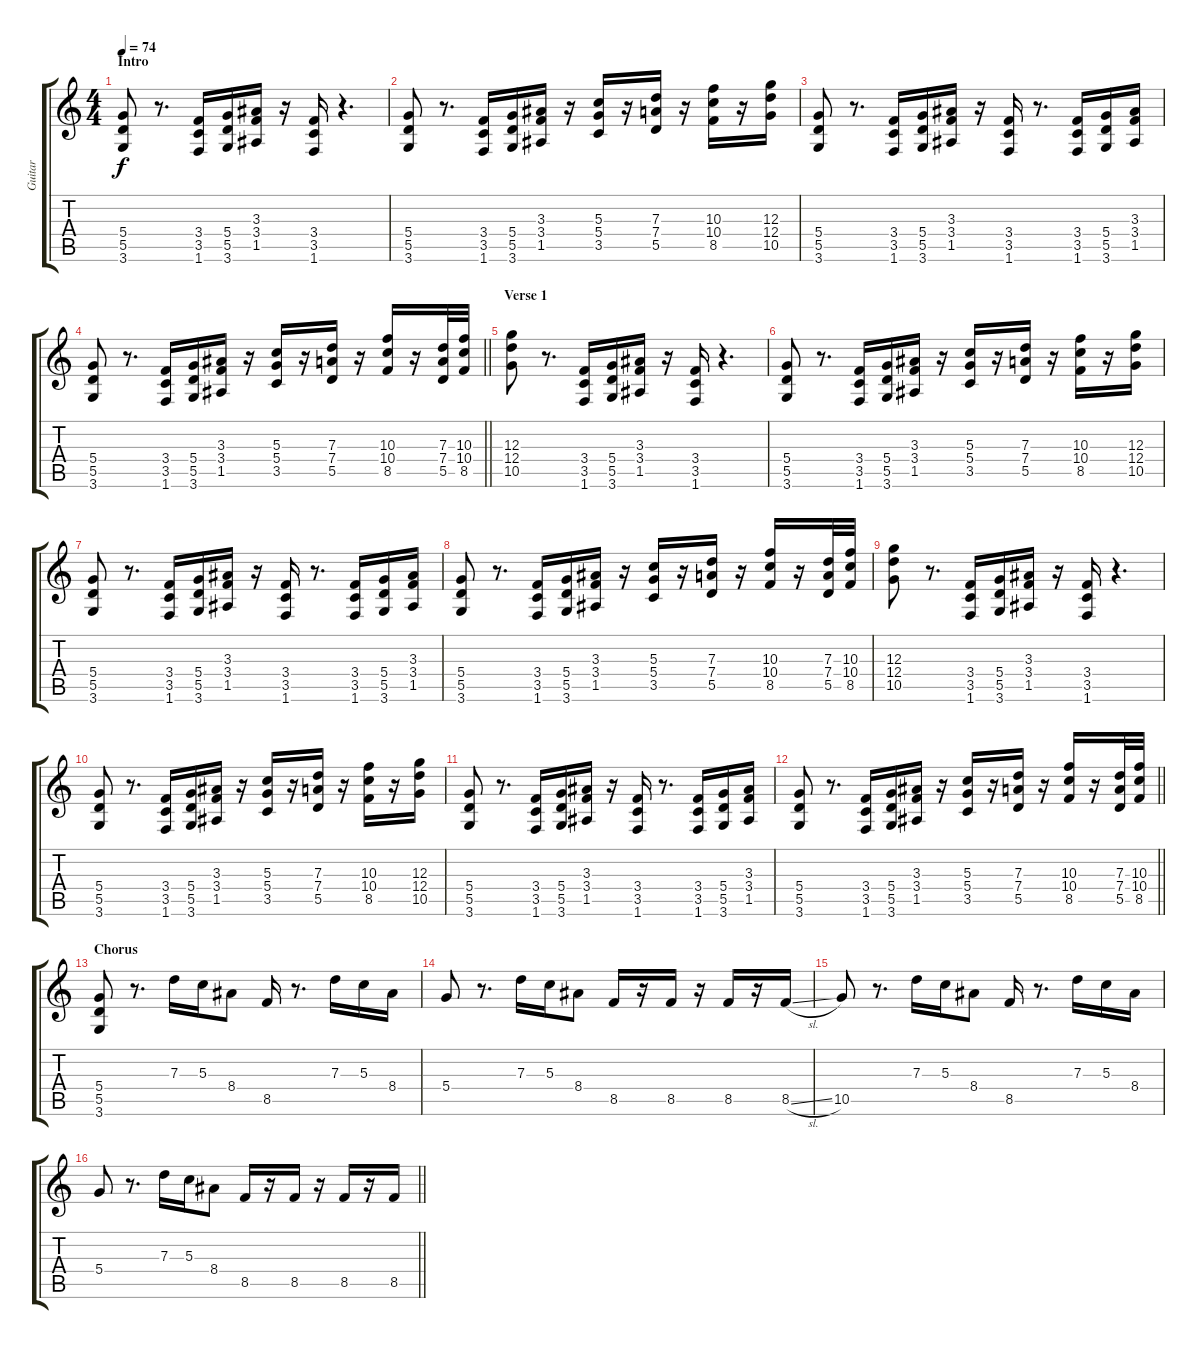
\track ("Guitar" "Guitar") {instrument distortionguitar}
\staff {score tabs}
\tuning (E4 B3 G3 D3 A2 E2) {hide}
\ts (4 4)
\section ("" "Intro")
\tempo 74
\clef g2
\ks c
(5.4 5.5 3.6).8{dy f instrument distortionguitar} r.8{d} (3.4 3.5 1.6).16 (5.4 5.5 3.6).16 (3.3 3.4 1.5).16 r.16 (3.4 3.5 1.6).16 r.4{d} |
(5.4 5.5 3.6).8 r.8{d} (3.4 3.5 1.6).16 (5.4 5.5 3.6).16 (3.3 3.4 1.5).16 r.16 (5.3 5.4 3.5).16 r.16 (7.3 7.4 5.5).16 r.16 (10.3 10.4 8.5).16 r.16 (12.3 12.4 10.5).16 |
(5.4 5.5 3.6).8 r.8{d} (3.4 3.5 1.6).16 (5.4 5.5 3.6).16 (3.3 3.4 1.5).16 r.16 (3.4 3.5 1.6).16 r.8{d} (3.4 3.5 1.6).16 (5.4 5.5 3.6).16 (3.3 3.4 1.5).16 |
\barLineRight lightlight
(5.4 5.5 3.6).8 r.8{d} (3.4 3.5 1.6).16 (5.4 5.5 3.6).16 (3.3 3.4 1.5).16 r.16 (5.3 5.4 3.5).16 r.16 (7.3 7.4 5.5).16 r.16 (10.3 10.4 8.5).16 r.16 (7.3 7.4 5.5).32 (10.3 10.4 8.5).32 |
\section ("" "Verse 1")
(12.3 12.4 10.5).8 r.8{d} (3.4 3.5 1.6).16 (5.4 5.5 3.6).16 (3.3 3.4 1.5).16 r.16 (3.4 3.5 1.6).16 r.4{d} |
(5.4 5.5 3.6).8 r.8{d} (3.4 3.5 1.6).16 (5.4 5.5 3.6).16 (3.3 3.4 1.5).16 r.16 (5.3 5.4 3.5).16 r.16 (7.3 7.4 5.5).16 r.16 (10.3 10.4 8.5).16 r.16 (12.3 12.4 10.5).16 |
(5.4 5.5 3.6).8 r.8{d} (3.4 3.5 1.6).16 (5.4 5.5 3.6).16 (3.3 3.4 1.5).16 r.16 (3.4 3.5 1.6).16 r.8{d} (3.4 3.5 1.6).16 (5.4 5.5 3.6).16 (3.3 3.4 1.5).16 |
(5.4 5.5 3.6).8 r.8{d} (3.4 3.5 1.6).16 (5.4 5.5 3.6).16 (3.3 3.4 1.5).16 r.16 (5.3 5.4 3.5).16 r.16 (7.3 7.4 5.5).16 r.16 (10.3 10.4 8.5).16 r.16 (7.3 7.4 5.5).32 (10.3 10.4 8.5).32 |
(12.3 12.4 10.5).8 r.8{d} (3.4 3.5 1.6).16 (5.4 5.5 3.6).16 (3.3 3.4 1.5).16 r.16 (3.4 3.5 1.6).16 r.4{d} |
(5.4 5.5 3.6).8 r.8{d} (3.4 3.5 1.6).16 (5.4 5.5 3.6).16 (3.3 3.4 1.5).16 r.16 (5.3 5.4 3.5).16 r.16 (7.3 7.4 5.5).16 r.16 (10.3 10.4 8.5).16 r.16 (12.3 12.4 10.5).16 |
(5.4 5.5 3.6).8 r.8{d} (3.4 3.5 1.6).16 (5.4 5.5 3.6).16 (3.3 3.4 1.5).16 r.16 (3.4 3.5 1.6).16 r.8{d} (3.4 3.5 1.6).16 (5.4 5.5 3.6).16 (3.3 3.4 1.5).16 |
\barLineRight lightlight
(5.4 5.5 3.6).8 r.8{d} (3.4 3.5 1.6).16 (5.4 5.5 3.6).16 (3.3 3.4 1.5).16 r.16 (5.3 5.4 3.5).16 r.16 (7.3 7.4 5.5).16 r.16 (10.3 10.4 8.5).16 r.16 (7.3 7.4 5.5).32 (10.3 10.4 8.5).32 |
\section ("" "Chorus")
(5.4 5.5 3.6).8 r.8{d} 7.3.16 5.3.16 8.4.8 8.5.16 r.8{d} 7.3.16 5.3.16 8.4.16 |
5.4.8 r.8{d} 7.3.16 5.3.16 8.4.8 8.5.16 r.16 8.5.16 r.16 8.5.16 r.16 8.5{sl}.16 |
10.5.8 r.8{d} 7.3.16 5.3.16 8.4.8 8.5.16 r.8{d} 7.3.16 5.3.16 8.4.16 |
\barLineRight lightlight
5.4.8 r.8{d} 7.3.16 5.3.16 8.4.8 8.5.16 r.16 8.5.16 r.16 8.5.16 r.16 8.5{sl}.16
